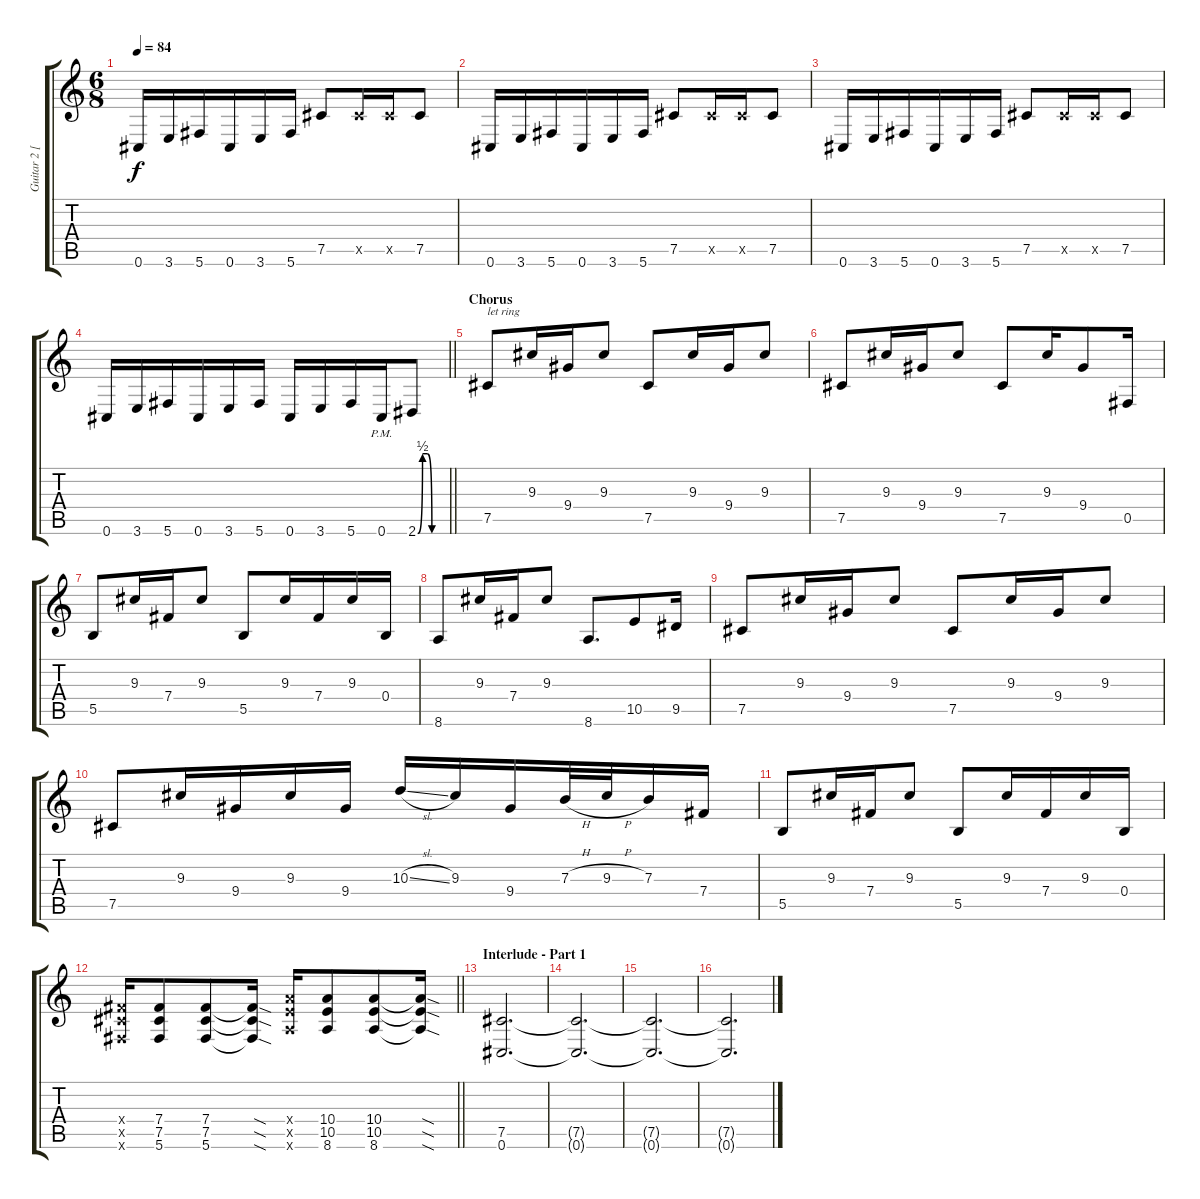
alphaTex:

\track ("Guitar 2 [Billy Howerdel]" "Guitar 2 [") {instrument electricguitarclean}
\staff {score tabs}
\tuning (Db4 Ab3 E3 B2 Gb2 Db2) {hide}
\ts (6 8)
\tempo 84
\clef g2
\ks c
0.6.16{dy f} 3.6.16 5.6.16 0.6.16 3.6.16 5.6.16 7.5.8 7.5{x}.16 7.5{x}.16 7.5.8 |
0.6.16 3.6.16 5.6.16 0.6.16 3.6.16 5.6.16 7.5.8 7.5{x}.16 7.5{x}.16 7.5.8 |
0.6.16 3.6.16 5.6.16 0.6.16 3.6.16 5.6.16 7.5.8 7.5{x}.16 7.5{x}.16 7.5.8 |
\barLineRight lightlight
0.6.16 3.6.16 5.6.16 0.6.16 3.6.16 5.6.16 0.6.16 3.6.16 5.6.16 0.6{pm}.16 2.6{be (custom 0 0 10 2 20 2 30 0 60 0)}.8 |
\section ("" "Chorus")
7.5.8{txt "let ring" balance 8} 9.3.16 9.4.16 9.3.8 7.5.8 9.3.16 9.4.16 9.3.8 |
7.5.8 9.3.16 9.4.16 9.3.8 7.5.8 9.3.16 9.4.8 0.5.16 |
5.5.8 9.3.16 7.4.16 9.3.8 5.5.8 9.3.16 7.4.16 9.3.16 0.4.16 |
8.6.8 9.3.16 7.4.16 9.3.8 8.6.8{d} 10.5.8 9.5.16 |
7.5.8 9.3.16 9.4.16 9.3.8 7.5.8 9.3.16 9.4.16 9.3.8 |
7.5.8 9.3.16 9.4.16 9.3.16 9.4.16 10.3{sl}.16 9.3.16 9.4.16 7.3{h}.32 9.3{h}.32 7.3.16 7.4.16 |
5.5.8 9.3.16 7.4.16 9.3.8 5.5.8 9.3.16 7.4.16 9.3.16 0.4.16 |
\barLineRight lightlight
(7.4{x} 7.5{x} 5.6{x}).16 (7.4 7.5 5.6).8 (7.4 7.5 5.6).8 (7.4{sod t} 7.5{sod t} 5.6{sod t}).16 (10.4{x} 10.5{x} 8.6{x}).16 (10.4 10.5 8.6).8 (10.4 10.5 8.6).8 (10.4{sod t} 10.5{sod t} 8.6{sod t}).16 |
\section ("" "Interlude - Part 1")
(7.5 0.6).2{d volume 0 balance 8} |
(7.5{t} 0.6{t}).2{d} |
(7.5{t} 0.6{t}).2{d} |
(7.5{t} 0.6{t}).2{d}
